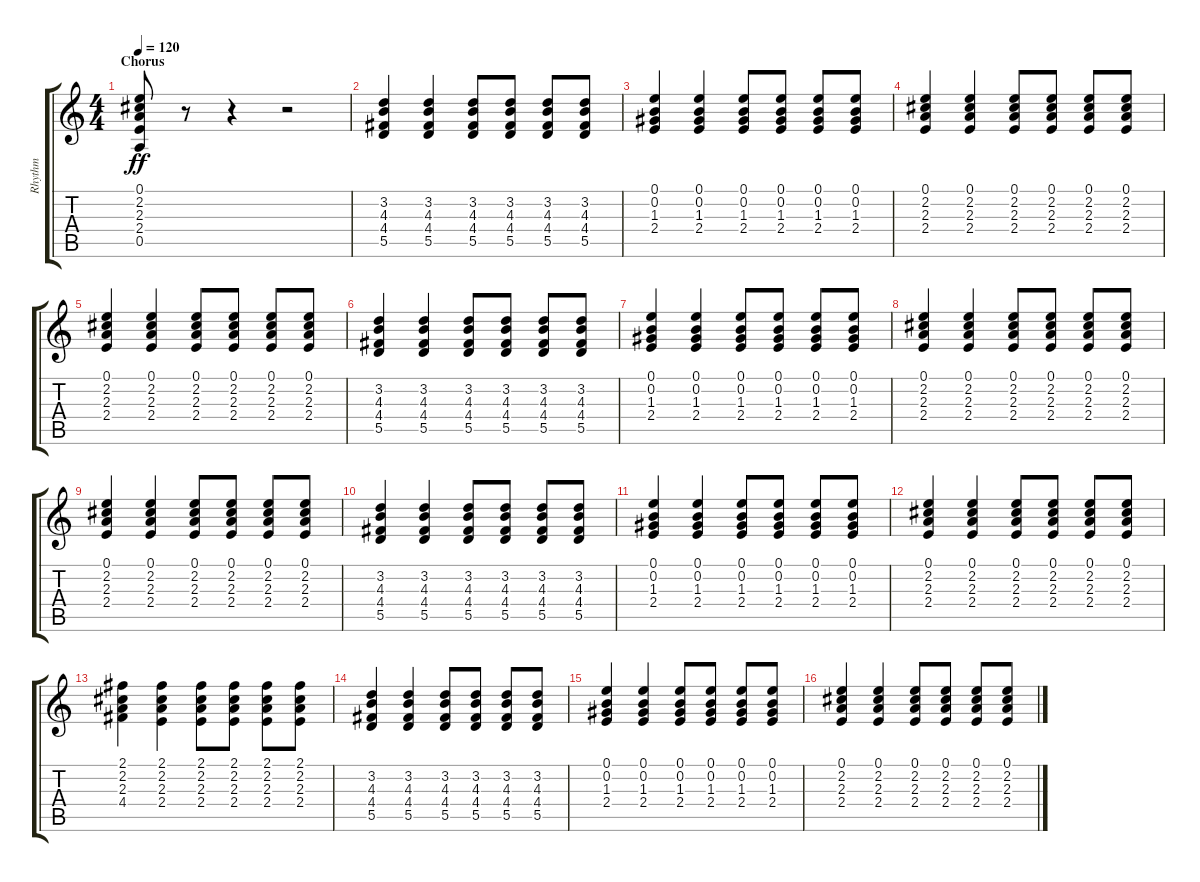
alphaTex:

\track ("Rhythm" "Rhythm") {instrument acousticguitarsteel}
\staff {score tabs}
\tuning (E4 B3 G3 D3 A2 E2) {hide}
\ts (4 4)
\section ("" "Chorus")
\tempo 120
\clef g2
\ks c
(0.1 2.2 2.3 2.4 0.5).8{dy ff} r.8 r.4 r.2 |
(3.2 4.3 4.4 5.5).4 (3.2 4.3 4.4 5.5).4 (3.2 4.3 4.4 5.5).8 (3.2 4.3 4.4 5.5).8 (3.2 4.3 4.4 5.5).8 (3.2 4.3 4.4 5.5).8 |
(0.1 0.2 1.3 2.4).4 (0.1 0.2 1.3 2.4).4 (0.1 0.2 1.3 2.4).8 (0.1 0.2 1.3 2.4).8 (0.1 0.2 1.3 2.4).8 (0.1 0.2 1.3 2.4).8 |
(0.1 2.2 2.3 2.4).4 (0.1 2.2 2.3 2.4).4 (0.1 2.2 2.3 2.4).8 (0.1 2.2 2.3 2.4).8 (0.1 2.2 2.3 2.4).8 (0.1 2.2 2.3 2.4).8 |
(0.1 2.2 2.3 2.4).4 (0.1 2.2 2.3 2.4).4 (0.1 2.2 2.3 2.4).8 (0.1 2.2 2.3 2.4).8 (0.1 2.2 2.3 2.4).8 (0.1 2.2 2.3 2.4).8 |
(3.2 4.3 4.4 5.5).4 (3.2 4.3 4.4 5.5).4 (3.2 4.3 4.4 5.5).8 (3.2 4.3 4.4 5.5).8 (3.2 4.3 4.4 5.5).8 (3.2 4.3 4.4 5.5).8 |
(0.1 0.2 1.3 2.4).4 (0.1 0.2 1.3 2.4).4 (0.1 0.2 1.3 2.4).8 (0.1 0.2 1.3 2.4).8 (0.1 0.2 1.3 2.4).8 (0.1 0.2 1.3 2.4).8 |
(0.1 2.2 2.3 2.4).4 (0.1 2.2 2.3 2.4).4 (0.1 2.2 2.3 2.4).8 (0.1 2.2 2.3 2.4).8 (0.1 2.2 2.3 2.4).8 (0.1 2.2 2.3 2.4).8 |
(0.1 2.2 2.3 2.4).4 (0.1 2.2 2.3 2.4).4 (0.1 2.2 2.3 2.4).8 (0.1 2.2 2.3 2.4).8 (0.1 2.2 2.3 2.4).8 (0.1 2.2 2.3 2.4).8 |
(3.2 4.3 4.4 5.5).4 (3.2 4.3 4.4 5.5).4 (3.2 4.3 4.4 5.5).8 (3.2 4.3 4.4 5.5).8 (3.2 4.3 4.4 5.5).8 (3.2 4.3 4.4 5.5).8 |
(0.1 0.2 1.3 2.4).4 (0.1 0.2 1.3 2.4).4 (0.1 0.2 1.3 2.4).8 (0.1 0.2 1.3 2.4).8 (0.1 0.2 1.3 2.4).8 (0.1 0.2 1.3 2.4).8 |
(0.1 2.2 2.3 2.4).4 (0.1 2.2 2.3 2.4).4 (0.1 2.2 2.3 2.4).8 (0.1 2.2 2.3 2.4).8 (0.1 2.2 2.3 2.4).8 (0.1 2.2 2.3 2.4).8 |
(2.1 2.2 2.3 4.4).4 (2.1 2.2 2.3 2.4).4 (2.1 2.2 2.3 2.4).8 (2.1 2.2 2.3 2.4).8 (2.1 2.2 2.3 2.4).8 (2.1 2.2 2.3 2.4).8 |
(3.2 4.3 4.4 5.5).4 (3.2 4.3 4.4 5.5).4 (3.2 4.3 4.4 5.5).8 (3.2 4.3 4.4 5.5).8 (3.2 4.3 4.4 5.5).8 (3.2 4.3 4.4 5.5).8 |
(0.1 0.2 1.3 2.4).4 (0.1 0.2 1.3 2.4).4 (0.1 0.2 1.3 2.4).8 (0.1 0.2 1.3 2.4).8 (0.1 0.2 1.3 2.4).8 (0.1 0.2 1.3 2.4).8 |
(0.1 2.2 2.3 2.4).4 (0.1 2.2 2.3 2.4).4 (0.1 2.2 2.3 2.4).8 (0.1 2.2 2.3 2.4).8 (0.1 2.2 2.3 2.4).8 (0.1 2.2 2.3 2.4).8
